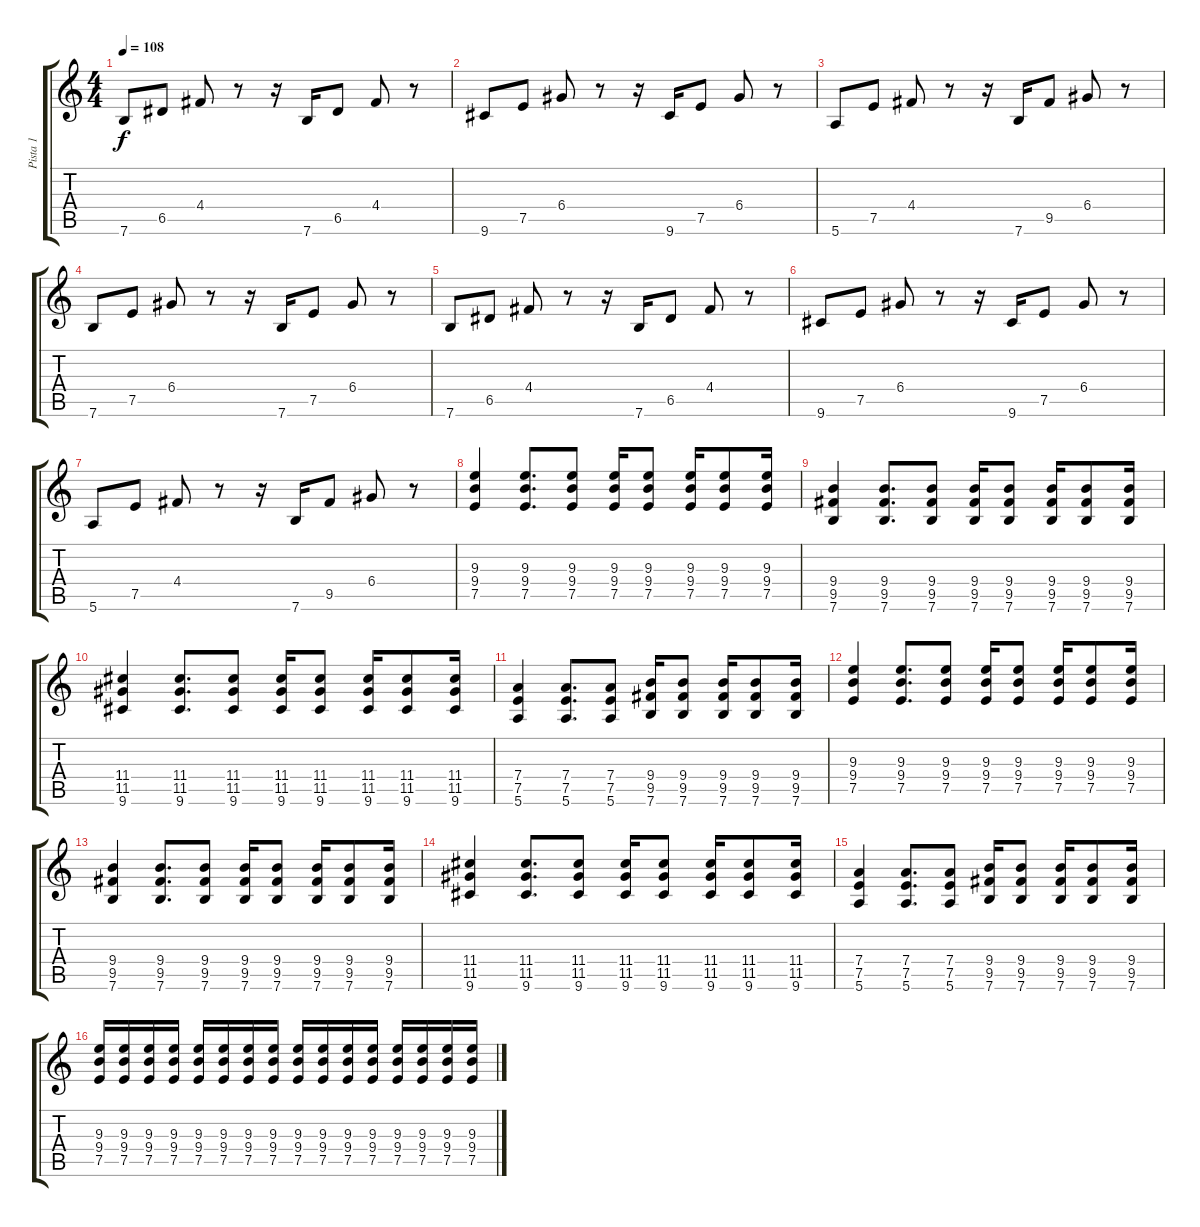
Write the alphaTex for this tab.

\track ("Pista 1" "Pista 1") {instrument distortionguitar}
\staff {score tabs}
\tuning (E4 B3 G3 D3 A2 E2) {hide}
\ts (4 4)
\tempo 108
\clef g2
\ks c
7.6.8{dy f} 6.5.8 4.4.8 r.8 r.16 7.6.16 6.5.8 4.4.8 r.8 |
9.6.8 7.5.8 6.4.8 r.8 r.16 9.6.16 7.5.8 6.4.8 r.8 |
5.6.8 7.5.8 4.4.8 r.8 r.16 7.6.16 9.5.8 6.4.8 r.8 |
7.6.8 7.5.8 6.4.8 r.8 r.16 7.6.16 7.5.8 6.4.8 r.8 |
7.6.8 6.5.8 4.4.8 r.8 r.16 7.6.16 6.5.8 4.4.8 r.8 |
9.6.8 7.5.8 6.4.8 r.8 r.16 9.6.16 7.5.8 6.4.8 r.8 |
5.6.8 7.5.8 4.4.8 r.8 r.16 7.6.16 9.5.8 6.4.8 r.8 |
(9.3 9.4 7.5).4 (9.3 9.4 7.5).8{d} (9.3 9.4 7.5).8 (9.3 9.4 7.5).16 (9.3 9.4 7.5).8 (9.3 9.4 7.5).16 (9.3 9.4 7.5).8 (9.3 9.4 7.5).16 |
(9.4 9.5 7.6).4 (9.4 9.5 7.6).8{d} (9.4 9.5 7.6).8 (9.4 9.5 7.6).16 (9.4 9.5 7.6).8 (9.4 9.5 7.6).16 (9.4 9.5 7.6).8 (9.4 9.5 7.6).16 |
(11.4 11.5 9.6).4 (11.4 11.5 9.6).8{d} (11.4 11.5 9.6).8 (11.4 11.5 9.6).16 (11.4 11.5 9.6).8 (11.4 11.5 9.6).16 (11.4 11.5 9.6).8 (11.4 11.5 9.6).16 |
(7.4 7.5 5.6).4 (7.4 7.5 5.6).8{d} (7.4 7.5 5.6).8 (9.4 9.5 7.6).16 (9.4 9.5 7.6).8 (9.4 9.5 7.6).16 (9.4 9.5 7.6).8 (9.4 9.5 7.6).16 |
(9.3 9.4 7.5).4 (9.3 9.4 7.5).8{d} (9.3 9.4 7.5).8 (9.3 9.4 7.5).16 (9.3 9.4 7.5).8 (9.3 9.4 7.5).16 (9.3 9.4 7.5).8 (9.3 9.4 7.5).16 |
(9.4 9.5 7.6).4 (9.4 9.5 7.6).8{d} (9.4 9.5 7.6).8 (9.4 9.5 7.6).16 (9.4 9.5 7.6).8 (9.4 9.5 7.6).16 (9.4 9.5 7.6).8 (9.4 9.5 7.6).16 |
(11.4 11.5 9.6).4 (11.4 11.5 9.6).8{d} (11.4 11.5 9.6).8 (11.4 11.5 9.6).16 (11.4 11.5 9.6).8 (11.4 11.5 9.6).16 (11.4 11.5 9.6).8 (11.4 11.5 9.6).16 |
(7.4 7.5 5.6).4 (7.4 7.5 5.6).8{d} (7.4 7.5 5.6).8 (9.4 9.5 7.6).16 (9.4 9.5 7.6).8 (9.4 9.5 7.6).16 (9.4 9.5 7.6).8 (9.4 9.5 7.6).16 |
(9.3 9.4 7.5).16 (9.3 9.4 7.5).16 (9.3 9.4 7.5).16 (9.3 9.4 7.5).16 (9.3 9.4 7.5).16 (9.3 9.4 7.5).16 (9.3 9.4 7.5).16 (9.3 9.4 7.5).16 (9.3 9.4 7.5).16 (9.3 9.4 7.5).16 (9.3 9.4 7.5).16 (9.3 9.4 7.5).16 (9.3 9.4 7.5).16 (9.3 9.4 7.5).16 (9.3 9.4 7.5).16 (9.3 9.4 7.5).16
